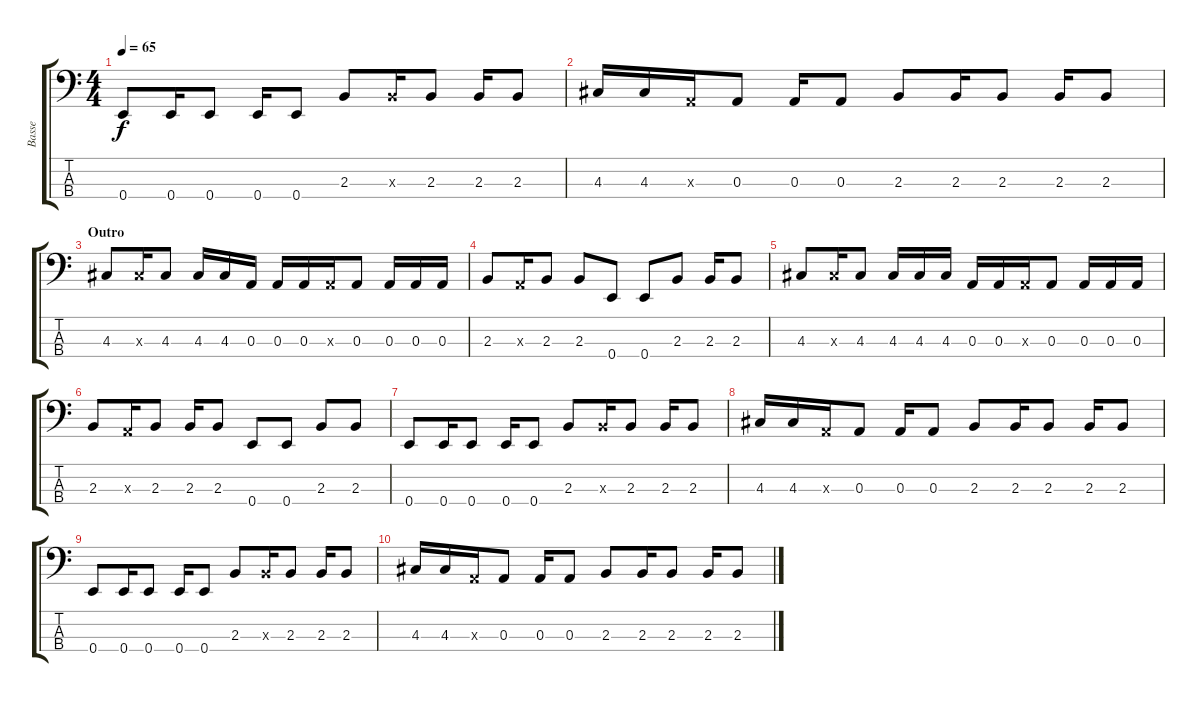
\track ("Basse" "Basse") {instrument electricbassfinger}
\staff {score tabs}
\tuning (G2 D2 A1 E1) {hide}
\ts (4 4)
\tempo 65
\clef f4
\ks c
0.4.8{dy f} 0.4.16 0.4.8 0.4.16 0.4.8 2.3.8 2.3{x}.16 2.3.8 2.3.16 2.3.8 |
4.3.16 4.3.16 0.3{x}.16 0.3.8 0.3.16 0.3.8 2.3.8 2.3.16 2.3.8 2.3.16 2.3.8 |
\section ("" "Outro")
4.3.8 4.3{x}.16 4.3.8 4.3.16 4.3.16 0.3.16 0.3.16 0.3.16 0.3{x}.16 0.3.8 0.3.16 0.3.16 0.3.16 |
2.3.8 0.3{x}.16 2.3.8 2.3.8 0.4.8 0.4.8 2.3.8 2.3.16 2.3.8 |
4.3.8{volume 16} 4.3{x}.16 4.3.8 4.3.16 4.3.16 4.3.16 0.3.16 0.3.16 0.3{x}.16 0.3.8 0.3.16 0.3.16 0.3.16 |
2.3.8{volume 10} 0.3{x}.16 2.3.8 2.3.16 2.3.8 0.4.8 0.4.8 2.3.8 2.3.8 |
0.4.8{volume 7} 0.4.16 0.4.8 0.4.16 0.4.8 2.3.8 2.3{x}.16 2.3.8 2.3.16 2.3.8 |
4.3.16{volume 4} 4.3.16 0.3{x}.16 0.3.8 0.3.16 0.3.8 2.3.8 2.3.16 2.3.8 2.3.16 2.3.8 |
0.4.8{volume 2} 0.4.16 0.4.8 0.4.16 0.4.8 2.3.8 2.3{x}.16 2.3.8 2.3.16 2.3.8 |
4.3.16{volume 0} 4.3.16 0.3{x}.16 0.3.8 0.3.16 0.3.8 2.3.8 2.3.16 2.3.8 2.3.16 2.3.8
